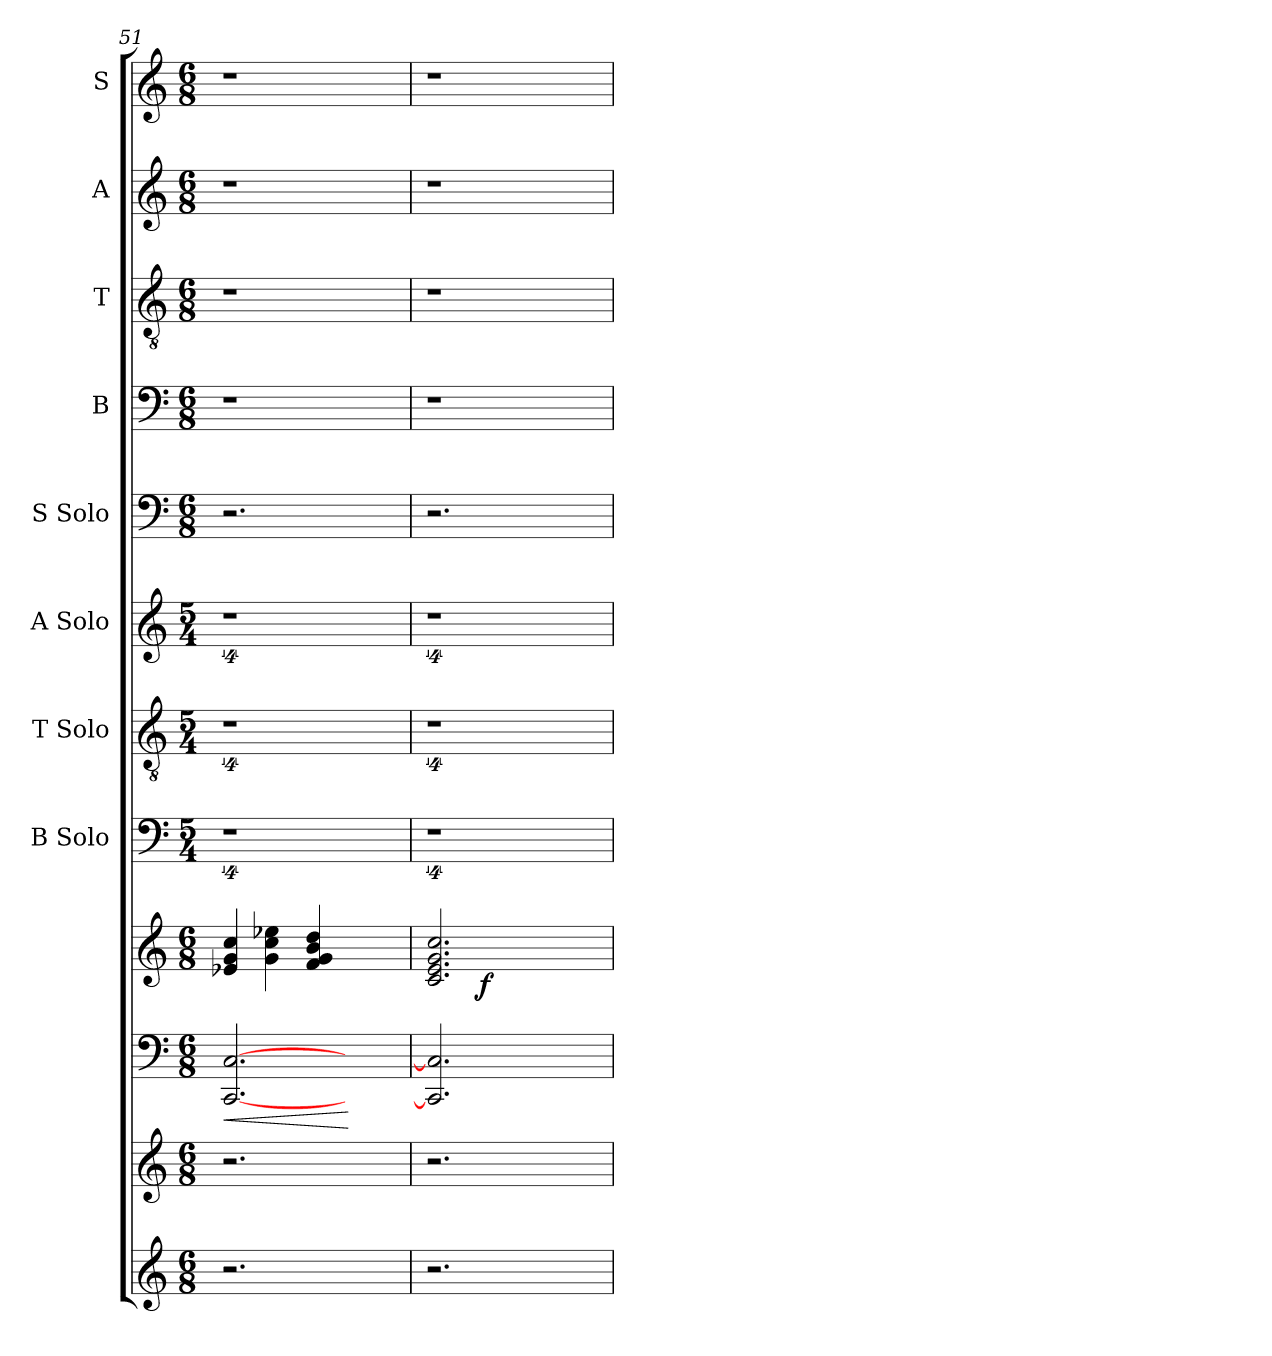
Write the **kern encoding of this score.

**kern	**kern	**kern	**dynam	**kern	**dynam	**kern	**kern	**kern	**kern	**kern	**kern	**kern	**kern
*part12	*part11	*part10	*part10	*part9	*part9	*part8	*part7	*part6	*part5	*part4	*part3	*part2	*part1
*staff12	*staff11	*staff10	*staff10	*staff9	*staff9	*staff8	*staff7	*staff6	*staff5	*staff4	*staff3	*staff2	*staff1
*	*	*	*	*	*	*I"B Solo	*I"T Solo	*I"A Solo	*I"S Solo	*I"B	*I"T	*I"A	*I"S
*clefG2	*clefG2	*clefF4	*	*clefG2	*	*clefF4	*clefGv2	*clefG2	*clefF4	*clefF4	*clefGv2	*clefG2	*clefG2
*k[]	*k[]	*k[]	*	*k[]	*	*k[]	*k[]	*k[]	*k[]	*k[]	*k[]	*k[]	*k[]
*C:	*C:	*C:	*	*C:	*	*C:	*C:	*C:	*C:	*C:	*C:	*C:	*C:
*M6/8	*M6/8	*M6/8	*	*M6/8	*	*M5/4	*M5/4	*M5/4	*M6/8	*M6/8	*M6/8	*M6/8	*M6/8
=51	=51	=51	=51	=51	=51	=51	=51	=51	=51	=51	=51	=51	=51
!	!	!	!LO:HP:b	!	!	!	!	!	!	!LO:N:vis=1	!LO:N:vis=1	!LO:N:vis=1	!LO:N:vis=1
2.r	2.r	[<2.CC/ [>2.C/	<	4e-X/ 4g/ 4cc/	.	4%5r	4%5r	4%5r	2.r	2.r	2.r	2.r	2.r
.	.	.	.	4g\ 4cc\ 4ee-X\	.	.	.	.	.	.	.	.	.
.	.	.	.	4f/ 4g/ 4b/ 4dd/	.	.	.	.	.	.	.	.	.
2ryy	2ryy	2ryy	[	2ryy	.	.	.	.	2ryy	2ryy	2ryy	2ryy	2ryy
=52	=52	=52	=52	=52	=52	=52	=52	=52	=52	=52	=52	=52	=52
!	!	!	!	!	!	!	!	!	!	!LO:N:vis=1	!LO:N:vis=1	!LO:N:vis=1	!LO:N:vis=1
*	*	*	*	*^	*	*	*	*	*	*	*	*	*
2.r	2.r	2.CC/] 2.C/]	.	2.c/ 2.e/ 2.g/ 2.cc/	4ryy	.	4%5r	4%5r	4%5r	2.r	2.r	2.r	2.r	2.r
.	.	.	.	.	32ryy	.	.	.	.	.	.	.	.	.
!	!	!	!	!	!	!LO:DY:b	!	!	!	!	!	!	!	!
.	.	.	.	.	2ryy	f	.	.	.	.	.	.	.	.
2ryy	2ryy	2ryy	.	2ryy	.	.	.	.	.	2ryy	2ryy	2ryy	2ryy	2ryy
.	.	.	.	.	4...ryy	.	.	.	.	.	.	.	.	.
*	*	*	*	*v	*v	*	*	*	*	*	*	*	*	*
=	=	=	=	=	=	=	=	=	=	=	=	=	=
*-	*-	*-	*-	*-	*-	*-	*-	*-	*-	*-	*-	*-	*-
